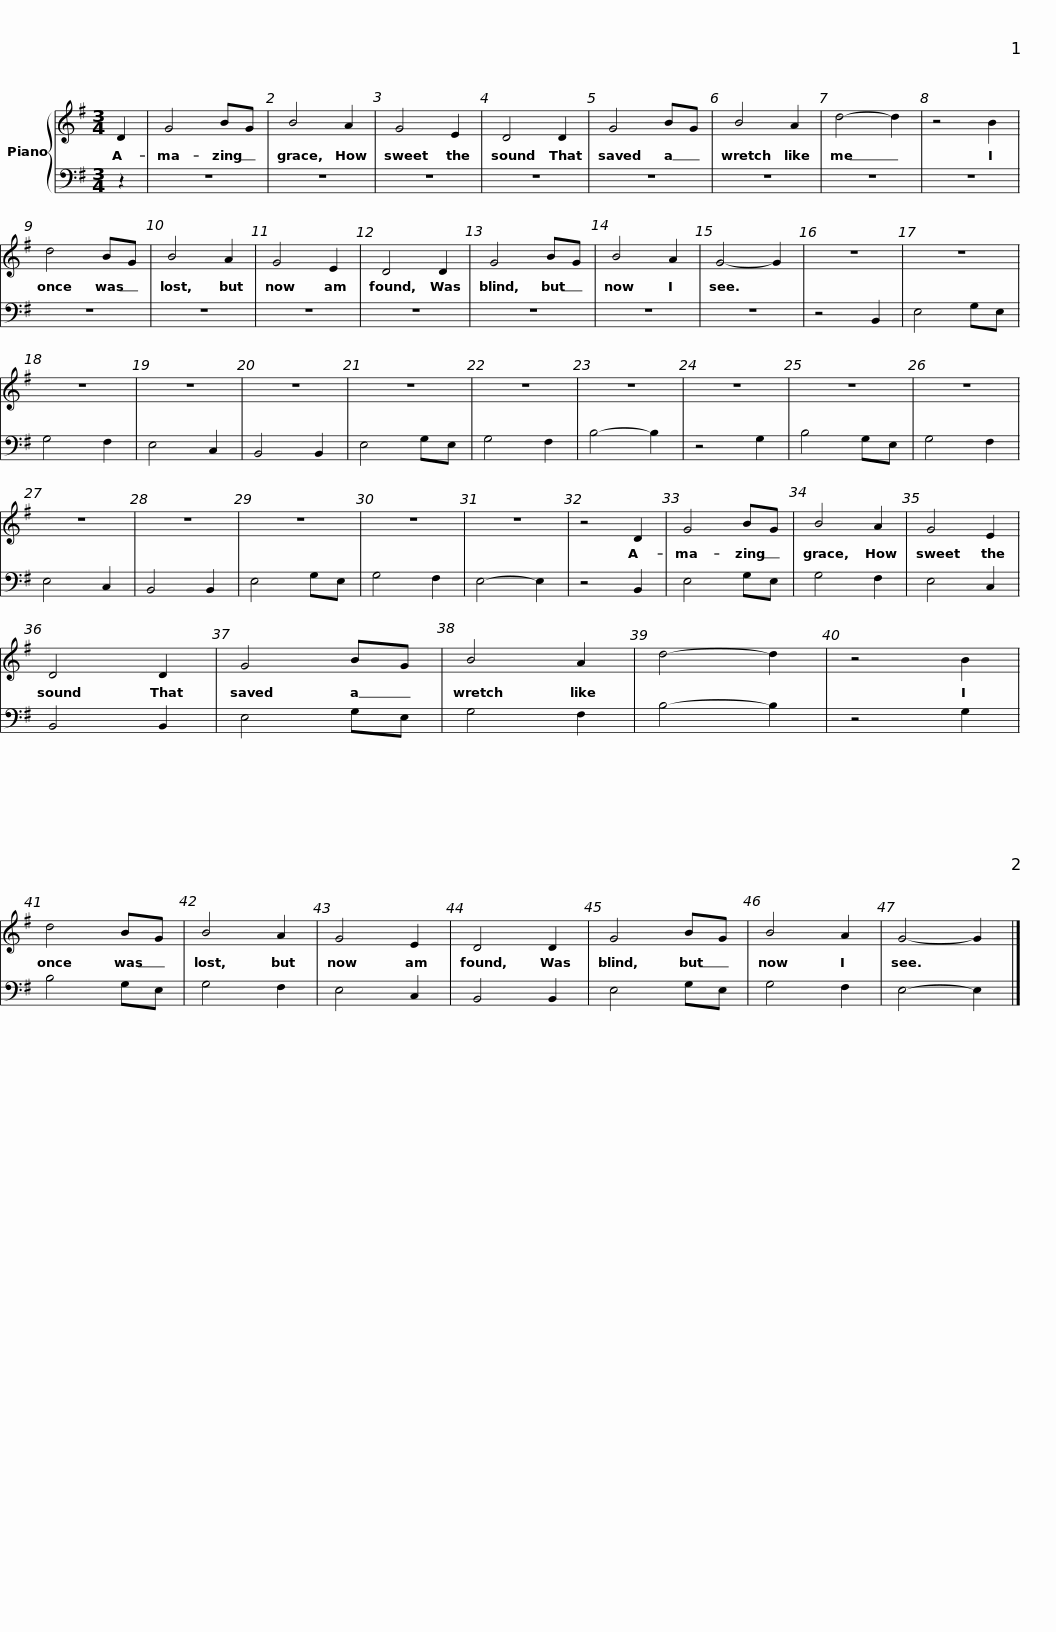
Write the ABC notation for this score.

X:1
%%score { 1 | 2 }
L:1/8
M:3/4
I:linebreak $
K:G
V:1 treble
V:2 bass
V:1
 D2 | G4 BG | B4 A2 | G4 E2 | D4 D2 |$ %5
 G4 BG | B4 A2 | d4- d2 | z4 B2 |$ d4 BG | %10
 B4 A2 | G4 E2 | D4 D2 |$ G4 BG | B4 A2 | %15
 G4- G2 | z6 |$ z6 | z6 | z6 | %20
 z6 |$ z6 | z6 | z6 | z6 |$ %25
 z6 | z6 | z6 | z6 |$ z6 | %30
 z6 | z6 | z4 D2 |$ G4 BG | B4 A2 | %35
 G4 E2 | D4 D2 |$ G4 BG | B4 A2 | d4- d2 | %40
 z4 B2 |$ d4 BG | B4 A2 | G4 E2 | D4 D2 |$ %45
 G4 BG | B4 A2 | G4- G2 |] %48
V:2
 z2 | z6 | z6 | z6 | z6 |$ %5
 z6 | z6 | z6 | z6 |$ z6 | %10
 z6 | z6 | z6 |$ z6 | z6 | %15
 z6 | z4 B,,2 |$ E,4 G,E, | G,4 F,2 | E,4 C,2 | %20
 B,,4 B,,2 |$ E,4 G,E, | G,4 F,2 | B,4- B,2 | z4 G,2 |$ %25
 B,4 G,E, | G,4 F,2 | E,4 C,2 | B,,4 B,,2 |$ E,4 G,E, | %30
 G,4 F,2 | E,4- E,2 | z4 B,,2 |$ E,4 G,E, | G,4 F,2 | %35
 E,4 C,2 | B,,4 B,,2 |$ E,4 G,E, | G,4 F,2 | B,4- B,2 | %40
 z4 G,2 |$ B,4 G,E, | G,4 F,2 | E,4 C,2 | B,,4 B,,2 |$ %45
 E,4 G,E, | G,4 F,2 | E,4- E,2 |] %48
